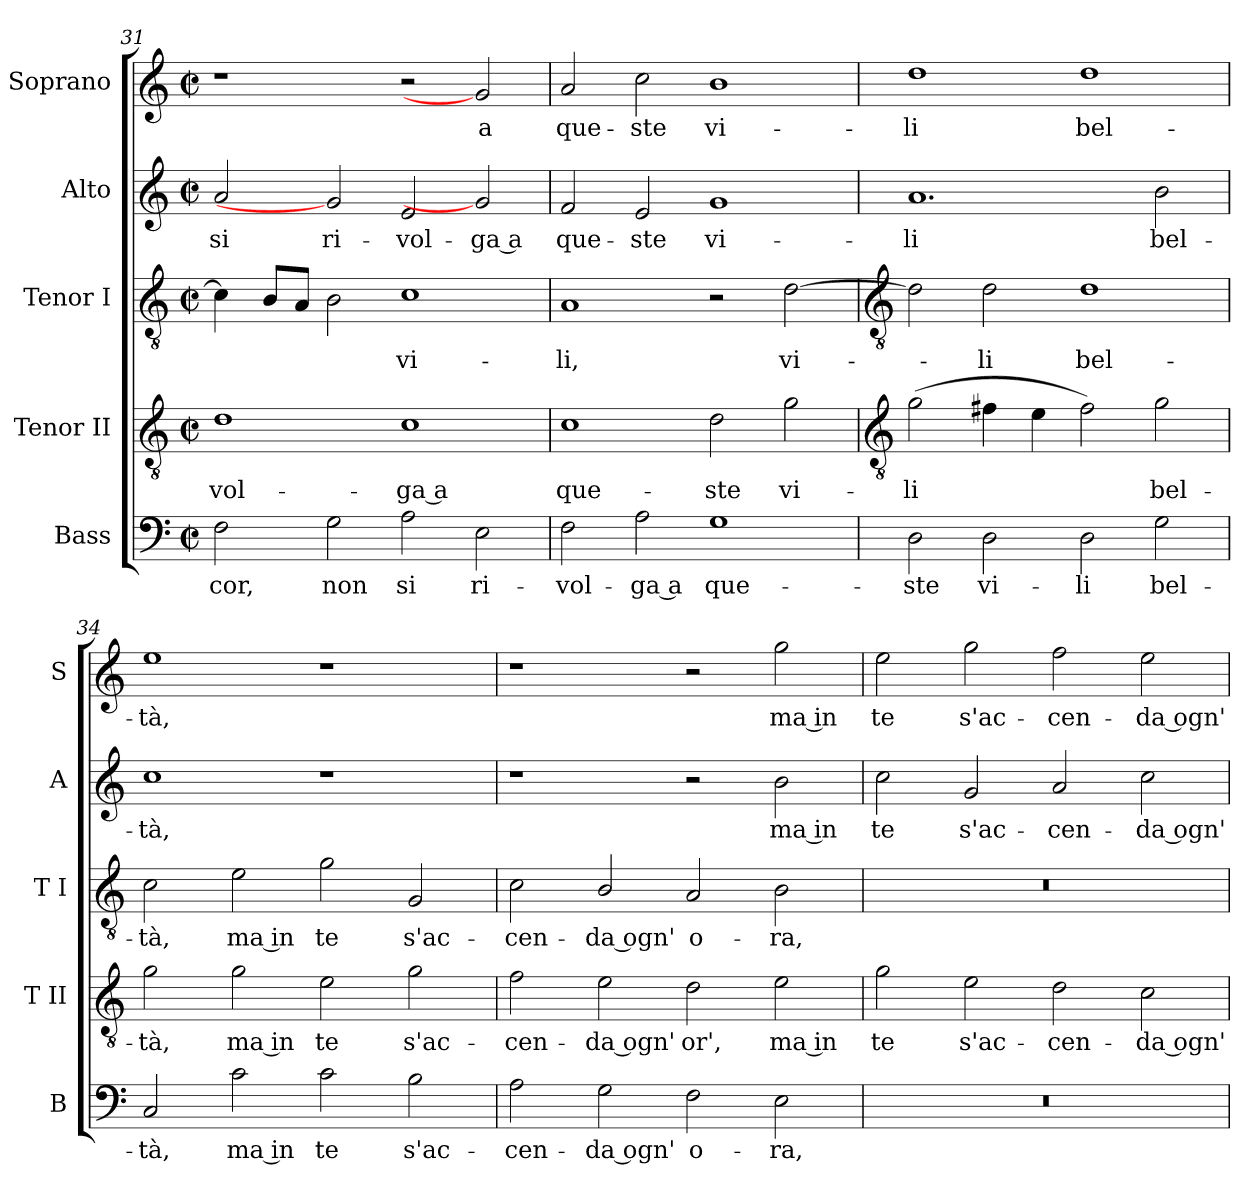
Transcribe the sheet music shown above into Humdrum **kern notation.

**kern	**text	**kern	**text	**kern	**text	**kern	**text	**kern	**text
*part5	*part5	*part4	*part4	*part3	*part3	*part2	*part2	*part1	*part1
*staff5	*staff5	*staff4	*staff4	*staff3	*staff3	*staff2	*staff2	*staff1	*staff1
*I"Bass	*	*I"Tenor II	*	*I"Tenor I	*	*I"Alto	*	*I"Soprano	*
*I'B	*	*I'T II	*	*I'T I	*	*I'A	*	*I'S	*
*clefF4	*	*clefGv2	*	*clefGv2	*	*clefG2	*	*clefG2	*
*k[]	*	*k[]	*	*k[]	*	*k[]	*	*k[]	*
*C:	*	*C:	*	*C:	*	*C:	*	*C:	*
*M4/2	*	*M4/2	*	*M4/2	*	*M4/2	*	*M4/2	*
*met(c|)	*	*met(c|)	*	*met(c|)	*	*met(c|)	*	*met(c|)	*
=31	=31	=31	=31	=31	=31	=31	=31	=31	=31
!	!LO:LY:b	!	!LO:LY:b	!	!	!	!LO:LY:b	!	!
2F	-cor,	1d	-vol-	4c]	.	2a	si	1r	.
.	.	.	.	8BL	.	.	.	.	.
.	.	.	.	8AJ	.	.	.	.	.
!	!LO:LY:b	!	!	!	!	!	!LO:LY:b	!	!
2G	non	.	.	2B	.	2g]	ri-	.	.
!	!LO:LY:b	!	!LO:LY:b	!	!LO:LY:b	!	!LO:LY:b	!	!
2A	si	1c	-ga a	1c	vi-	2e	-vol-	2r	.
!	!LO:LY:b	!	!	!	!	!	!LO:LY:b	!	!LO:LY:b
2E	ri-	.	.	.	.	2g]	-ga a	2g]	a
=32	=32	=32	=32	=32	=32	=32	=32	=32	=32
!	!LO:LY:b	!	!LO:LY:b	!	!LO:LY:b	!	!LO:LY:b	!	!LO:LY:b
2F	-vol-	1c	que-	1A	-li,	2f	que-	2a	que-
!	!LO:LY:b	!	!	!	!	!	!LO:LY:b	!	!LO:LY:b
2A	-ga a	.	.	.	.	2e	-ste	2cc	-ste
!	!LO:LY:b	!	!LO:LY:b	!	!	!	!LO:LY:b	!	!LO:LY:b
1G	que-	2d	-ste	2r	.	1g	vi-	1b	vi-
!	!	!	!LO:LY:b	!	!LO:LY:b	!	!	!	!
.	.	2g	vi-	[2d	vi-	.	.	.	.
!!LO:LB:g=z
=33	=33	=33	=33	=33	=33	=33	=33	=33	=33
*	*	*clefGv2	*	*clefGv2	*	*	*	*	*
!	!LO:LY:b	!	!LO:LY:b	!	!	!	!LO:LY:b	!	!LO:LY:b
2D	-ste	(>2g	-li	2d]	.	1.a	-li	1dd	-li
!	!LO:LY:b	!	!	!	!LO:LY:b	!	!	!	!
2D	vi-	4f#X	.	2d	li	.	.	.	.
.	.	4e	.	.	.	.	.	.	.
!	!LO:LY:b	!	!	!	!LO:LY:b	!	!	!	!LO:LY:b
2D	-li	2f#)	.	1d	bel-	.	.	1dd	bel-
!	!LO:LY:b	!	!LO:LY:b	!	!	!	!LO:LY:b	!	!
2G	bel-	2g	bel-	.	.	2b	bel-	.	.
=34	=34	=34	=34	=34	=34	=34	=34	=34	=34
!	!LO:LY:b	!	!LO:LY:b	!	!LO:LY:b	!	!LO:LY:b	!	!LO:LY:b
2C	-tà,	2g	-tà,	2c	-tà,	1cc	-tà,	1ee	-tà,
!	!LO:LY:b	!	!LO:LY:b	!	!LO:LY:b	!	!	!	!
2c	ma in	2g	ma in	2e	ma in	.	.	.	.
!	!LO:LY:b	!	!LO:LY:b	!	!LO:LY:b	!	!	!	!
2c	te	2e	te	2g	te	1r	.	1r	.
!	!LO:LY:b	!	!LO:LY:b	!	!LO:LY:b	!	!	!	!
2B	s'ac-	2g	s'ac-	2G	s'ac-	.	.	.	.
=35	=35	=35	=35	=35	=35	=35	=35	=35	=35
!	!LO:LY:b	!	!LO:LY:b	!	!LO:LY:b	!	!	!	!
2A	-cen-	2f	-cen-	2c	-cen-	1r	.	1r	.
!	!LO:LY:b	!	!LO:LY:b	!	!LO:LY:b	!	!	!	!
2G	-da ogn'	2e	-da ogn'	2B/	-da ogn'	.	.	.	.
!	!LO:LY:b	!	!LO:LY:b	!	!LO:LY:b	!	!	!	!
2F	o-	2d	or',	2A	o-	2r	.	2r	.
!	!LO:LY:b	!	!LO:LY:b	!	!LO:LY:b	!	!LO:LY:b	!	!LO:LY:b
2E	-ra,	2e	ma in	2B	-ra,	2b	ma in	2gg	ma in
=36	=36	=36	=36	=36	=36	=36	=36	=36	=36
!	!	!	!LO:LY:b	!	!	!	!LO:LY:b	!	!LO:LY:b
0r	.	2g	te	0r	.	2cc	te	2ee	te
!	!	!	!LO:LY:b	!	!	!	!LO:LY:b	!	!LO:LY:b
.	.	2e	s'ac-	.	.	2g	s'ac-	2gg	s'ac-
!	!	!	!LO:LY:b	!	!	!	!LO:LY:b	!	!LO:LY:b
.	.	2d	-cen-	.	.	2a	-cen-	2ff	-cen-
!	!	!	!LO:LY:b	!	!	!	!LO:LY:b	!	!LO:LY:b
.	.	2c	-da ogn'	.	.	2cc	-da ogn'	2ee	-da ogn'
=	=	=	=	=	=	=	=	=	=
*-	*-	*-	*-	*-	*-	*-	*-	*-	*-
